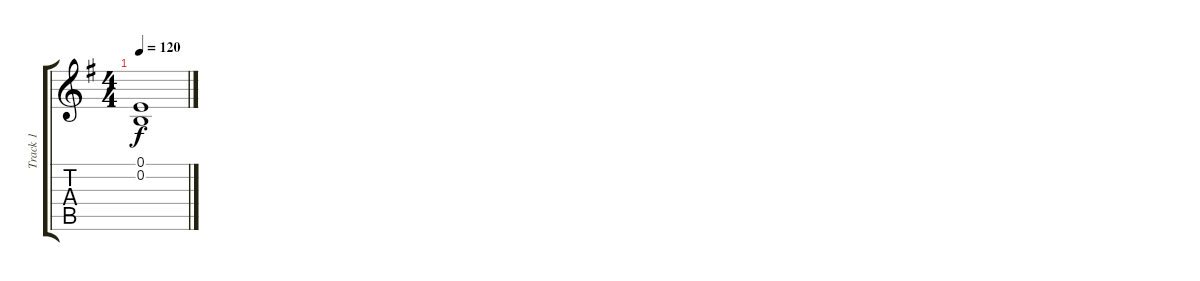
\track ("Track 1" "Track 1") {instrument drawbarorgan}
\staff {score tabs}
\tuning (E4 B3 G3 D3 A2 E2) {hide}
\ts (4 4)
\tempo 120
\clef g2
\ks eminor
(0.1 0.2).1{dy f}
